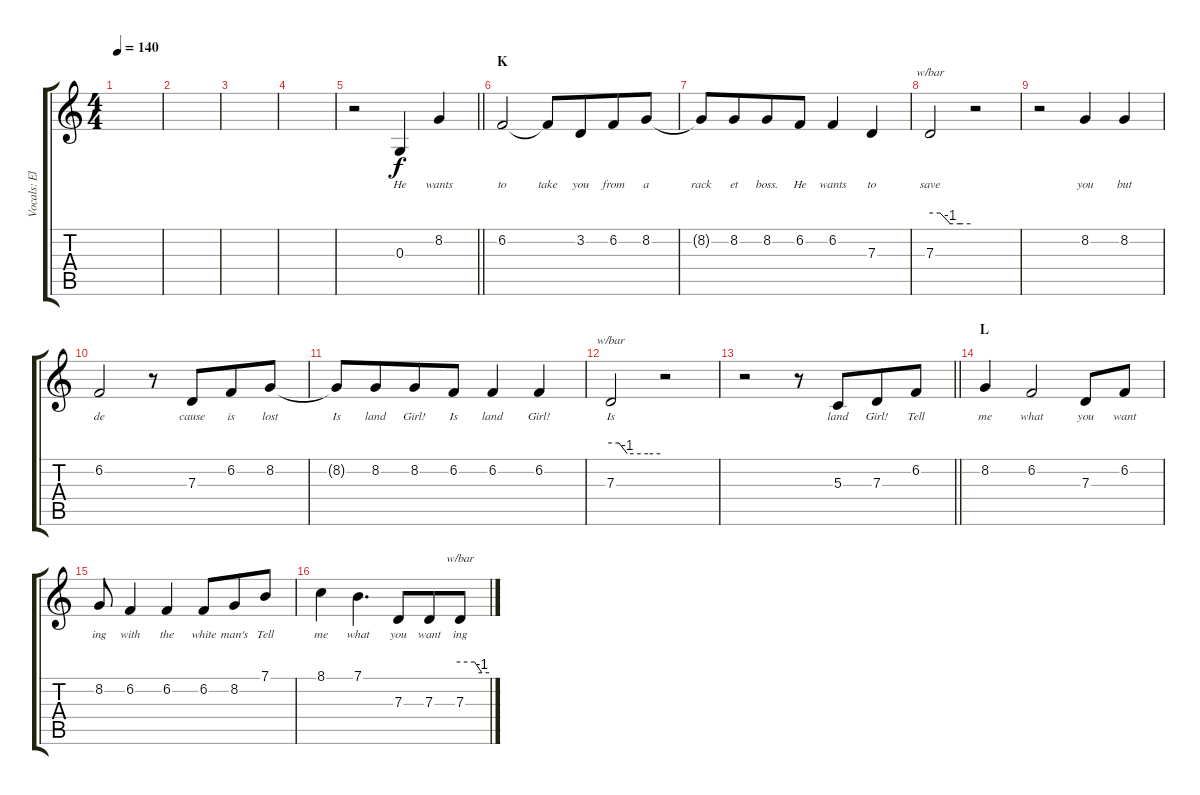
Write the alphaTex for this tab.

\track ("Vocals: Elton John" "Vocals: El") {instrument vibraphone}
\staff {score tabs}
\tuning (E4 B3 G3 D3 A2 E2) {hide}
\ts (4 4)
\tempo 140
\clef g2
\ks c
|
|
|
|
\barLineRight lightlight
r.2 0.3.4{lyrics (0 "He") lyrics (1 "") lyrics (2 "") lyrics (3 "") lyrics (4 "")} 8.2.4{lyrics (0 "wants") lyrics (1 "") lyrics (2 "") lyrics (3 "") lyrics (4 "")} |
\section ("" "K")
6.2.2{lyrics (0 "to") lyrics (1 "") lyrics (2 "") lyrics (3 "") lyrics (4 "")} 6.2{t}.8{lyrics (0 "take") lyrics (1 "") lyrics (2 "") lyrics (3 "") lyrics (4 "")} 3.2.8{lyrics (0 "you") lyrics (1 "") lyrics (2 "") lyrics (3 "") lyrics (4 "") beam merge} 6.2.8{lyrics (0 "from") lyrics (1 "") lyrics (2 "") lyrics (3 "") lyrics (4 "")} 8.2.8{lyrics (0 "a") lyrics (1 "") lyrics (2 "") lyrics (3 "") lyrics (4 "")} |
8.2{t}.8{lyrics (0 "rack") lyrics (1 "") lyrics (2 "") lyrics (3 "") lyrics (4 "")} 8.2.8{lyrics (0 "et") lyrics (1 "") lyrics (2 "") lyrics (3 "") lyrics (4 "") beam merge} 8.2.8{lyrics (0 "boss.") lyrics (1 "") lyrics (2 "") lyrics (3 "") lyrics (4 "")} 6.2.8{lyrics (0 "He") lyrics (1 "") lyrics (2 "") lyrics (3 "") lyrics (4 "")} 6.2.4{lyrics (0 "wants") lyrics (1 "") lyrics (2 "") lyrics (3 "") lyrics (4 "")} 7.3.4{lyrics (0 "to") lyrics (1 "") lyrics (2 "") lyrics (3 "") lyrics (4 "")} |
7.3.2{tbe (custom default 0 0 15 0 30 -4 45 -4 60 -4) lyrics (0 "save") lyrics (1 "") lyrics (2 "") lyrics (3 "") lyrics (4 "")} r.2 |
r.2 8.2.4{lyrics (0 "you") lyrics (1 "") lyrics (2 "") lyrics (3 "") lyrics (4 "")} 8.2.4{lyrics (0 "but") lyrics (1 "") lyrics (2 "") lyrics (3 "") lyrics (4 "")} |
6.2.2{lyrics (0 "de") lyrics (1 "") lyrics (2 "") lyrics (3 "") lyrics (4 "")} r.8 7.3.8{lyrics (0 "cause") lyrics (1 "") lyrics (2 "") lyrics (3 "") lyrics (4 "") beam merge} 6.2.8{lyrics (0 "is") lyrics (1 "") lyrics (2 "") lyrics (3 "") lyrics (4 "")} 8.2.8{lyrics (0 "lost") lyrics (1 "") lyrics (2 "") lyrics (3 "") lyrics (4 "")} |
8.2{t}.8{lyrics (0 "Is") lyrics (1 "") lyrics (2 "") lyrics (3 "") lyrics (4 "")} 8.2.8{lyrics (0 "land") lyrics (1 "") lyrics (2 "") lyrics (3 "") lyrics (4 "") beam merge} 8.2.8{lyrics (0 "Girl!") lyrics (1 "") lyrics (2 "") lyrics (3 "") lyrics (4 "")} 6.2.8{lyrics (0 "Is") lyrics (1 "") lyrics (2 "") lyrics (3 "") lyrics (4 "")} 6.2.4{lyrics (0 "land") lyrics (1 "") lyrics (2 "") lyrics (3 "") lyrics (4 "")} 6.2.4{lyrics (0 "Girl!") lyrics (1 "") lyrics (2 "") lyrics (3 "") lyrics (4 "")} |
7.3.2{tbe (custom default 0 0 10 0 20 -4 45 -4 60 -4) lyrics (0 "Is") lyrics (1 "") lyrics (2 "") lyrics (3 "") lyrics (4 "")} r.2 |
\barLineRight lightlight
r.2 r.8 5.3.8{lyrics (0 "land") lyrics (1 "") lyrics (2 "") lyrics (3 "") lyrics (4 "") beam merge} 7.3.8{lyrics (0 "Girl!") lyrics (1 "") lyrics (2 "") lyrics (3 "") lyrics (4 "")} 6.2.8{lyrics (0 "Tell") lyrics (1 "") lyrics (2 "") lyrics (3 "") lyrics (4 "")} |
\section ("" "L")
8.2.4{lyrics (0 "me") lyrics (1 "") lyrics (2 "") lyrics (3 "") lyrics (4 "")} 6.2.2{lyrics (0 "what") lyrics (1 "") lyrics (2 "") lyrics (3 "") lyrics (4 "")} 7.3.8{lyrics (0 "you") lyrics (1 "") lyrics (2 "") lyrics (3 "") lyrics (4 "")} 6.2.8{lyrics (0 "want") lyrics (1 "") lyrics (2 "") lyrics (3 "") lyrics (4 "")} |
8.2.8{lyrics (0 "ing") lyrics (1 "") lyrics (2 "") lyrics (3 "") lyrics (4 "")} 6.2.4{lyrics (0 "with") lyrics (1 "") lyrics (2 "") lyrics (3 "") lyrics (4 "")} 6.2.4{lyrics (0 "the") lyrics (1 "") lyrics (2 "") lyrics (3 "") lyrics (4 "")} 6.2.8{lyrics (0 "white") lyrics (1 "") lyrics (2 "") lyrics (3 "") lyrics (4 "") beam merge} 8.2.8{lyrics (0 "man's") lyrics (1 "") lyrics (2 "") lyrics (3 "") lyrics (4 "")} 7.1.8{lyrics (0 "Tell") lyrics (1 "") lyrics (2 "") lyrics (3 "") lyrics (4 "")} |
8.1.4{lyrics (0 "me") lyrics (1 "") lyrics (2 "") lyrics (3 "") lyrics (4 "")} 7.1.4{d lyrics (0 "what") lyrics (1 "") lyrics (2 "") lyrics (3 "") lyrics (4 "")} 7.3.8{lyrics (0 "you") lyrics (1 "") lyrics (2 "") lyrics (3 "") lyrics (4 "") beam merge} 7.3.8{lyrics (0 "want") lyrics (1 "") lyrics (2 "") lyrics (3 "") lyrics (4 "")} 7.3.8{tbe (custom default 0 0 30 0 45 -4 60 -4) lyrics (0 "ing") lyrics (1 "") lyrics (2 "") lyrics (3 "") lyrics (4 "")}
